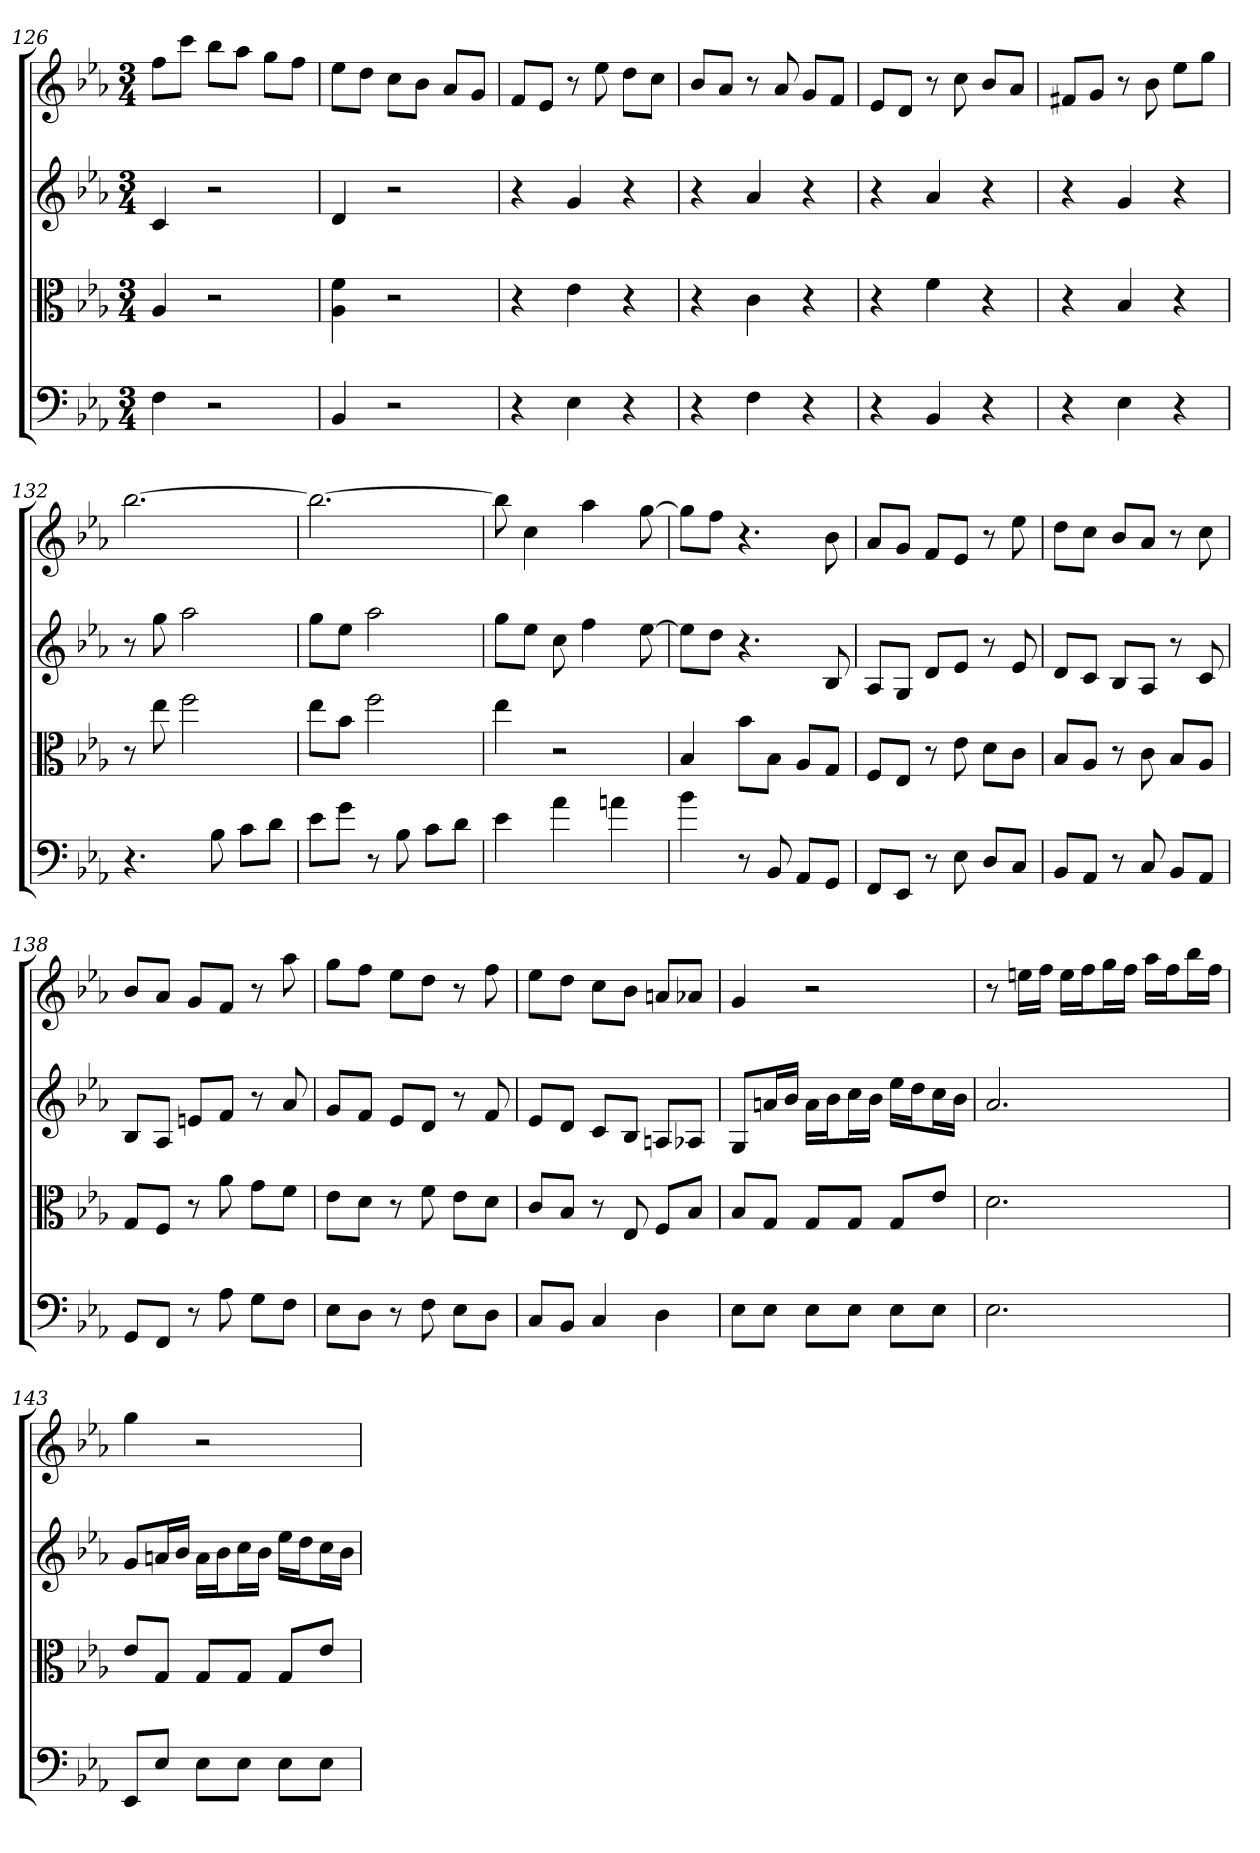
**kern	**kern	**kern	**kern
*part4	*part3	*part2	*part1
*staff4	*staff3	*staff2	*staff1
*clefF4	*clefC3	*	*
*k[b-e-a-]	*k[b-e-a-]	*k[b-e-a-]	*k[b-e-a-]
*E-:	*E-:	*E-:	*E-:
*M3/4	*M3/4	*M3/4	*M3/4
=126	=126	=126	=126
4F	4A-	4c	8ffL
.	.	.	8cccJ
2r	2r	2r	8bb-L
.	.	.	8aa-J
.	.	.	8ggL
.	.	.	8ffJ
=127	=127	=127	=127
4BB-	4A- 4f	4d	8ee-L
.	.	.	8ddJ
2r	2r	2r	8ccL
.	.	.	8b-J
.	.	.	8a-L
.	.	.	8gJ
=128	=128	=128	=128
4r	4r	4r	8fL
.	.	.	8e-J
4E-	4e-	4g	8r
.	.	.	8ee-
4r	4r	4r	8ddL
.	.	.	8ccJ
=129	=129	=129	=129
4r	4r	4r	8b-L
.	.	.	8a-J
4F	4c	4a-	8r
.	.	.	8a-
4r	4r	4r	8gL
.	.	.	8fJ
=130	=130	=130	=130
4r	4r	4r	8e-L
.	.	.	8dJ
4BB-	4f	4a-	8r
.	.	.	8cc
4r	4r	4r	8b-L
.	.	.	8a-J
=131	=131	=131	=131
4r	4r	4r	8f#XL
.	.	.	8gJ
4E-	4B-	4g	8r
.	.	.	8b-
4r	4r	4r	8ee-L
.	.	.	8ggJ
=132	=132	=132	=132
4.r	8r	8r	[2.bb-
.	8ee-	8gg	.
.	2ff	2aa-	.
8B-	.	.	.
8c\L	.	.	.
8d\J	.	.	.
=133	=133	=133	=133
8e-\L	8ee-\L	8ggL	2.bb-_
8g\J	8b-\J	8ee-J	.
8r	2ff	2aa-	.
8B-	.	.	.
8c\L	.	.	.
8d\J	.	.	.
=134	=134	=134	=134
4e-	4ee-	8ggL	8bb-]
.	.	8ee-J	4cc
4a-	2r	8cc	.
.	.	4ff	4aa-
4an	.	.	.
.	.	[8ee-	[8gg
=135	=135	=135	=135
4b-	4B-	8ee-L]	8ggL]
.	.	8ddJ	8ffJ
8r	8b-\L	4.r	4.r
8BB-	8B-\J	.	.
8AA-/L	8A-/L	.	.
8GG/J	8G/J	8B-	8b-
=136	=136	=136	=136
8FF/L	8F/L	8A-L	8a-L
8EE-/J	8E-/J	8GJ	8gJ
8r	8r	8dL	8fL
8E-	8e-	8e-J	8e-J
8D/L	8d\L	8r	8r
8C/J	8c\J	8e-	8ee-
=137	=137	=137	=137
8BB-/L	8B-/L	8dL	8ddL
8AA-/J	8A-/J	8cJ	8ccJ
8r	8r	8B-L	8b-L
8C	8c	8A-J	8a-J
8BB-/L	8B-/L	8r	8r
8AA-/J	8A-/J	8c	8cc
=138	=138	=138	=138
8GG/L	8G/L	8B-L	8b-L
8FF/J	8F/J	8A-J	8a-J
8r	8r	8enL	8gL
8A-	8a-	8fJ	8fJ
8G\L	8g\L	8r	8r
8F\J	8f\J	8a-	8aa-
=139	=139	=139	=139
8E-\L	8e-\L	8gL	8ggL
8D\J	8d\J	8fJ	8ffJ
8r	8r	8e-L	8ee-L
8F	8f	8dJ	8ddJ
8E-\L	8e-\L	8r	8r
8D\J	8d\J	8f	8ff
=140	=140	=140	=140
8C/L	8c/L	8e-L	8ee-L
8BB-/J	8B-/J	8dJ	8ddJ
4C	8r	8cL	8ccL
.	8E-	8B-J	8b-J
4D	8F/L	8AnL	8anL
.	8B-/J	8A-XJ	8a-XJ
=141	=141	=141	=141
8E-\L	8B-/L	8GL	4g
8E-\J	8G/J	16anL	.
.	.	16b-JJ	.
8E-\L	8G/L	16aLL	2r
.	.	16b-J	.
8E-\J	8G/J	16ccL	.
.	.	16b-JJ	.
8E-\L	8G/L	16ee-LL	.
.	.	16ddJ	.
8E-\J	8e-/J	16ccL	.
.	.	16b-JJ	.
=142	=142	=142	=142
2.E-	2.d	2.a-	8r
.	.	.	16eenLL
.	.	.	16ffJJ
.	.	.	16eeLL
.	.	.	16ffJ
.	.	.	16ggL
.	.	.	16ffJJ
.	.	.	16aa-LL
.	.	.	16ffJ
.	.	.	16bb-L
.	.	.	16ffJJ
=143	=143	=143	=143
8EE-/L	8e-/L	8gL	4gg
8E-/J	8G/J	16anL	.
.	.	16b-JJ	.
8E-\L	8G/L	16aLL	2r
.	.	16b-J	.
8E-\J	8G/J	16ccL	.
.	.	16b-JJ	.
8E-\L	8G/L	16ee-LL	.
.	.	16ddJ	.
8E-\J	8e-/J	16ccL	.
.	.	16b-JJ	.
=	=	=	=
*-	*-	*-	*-
